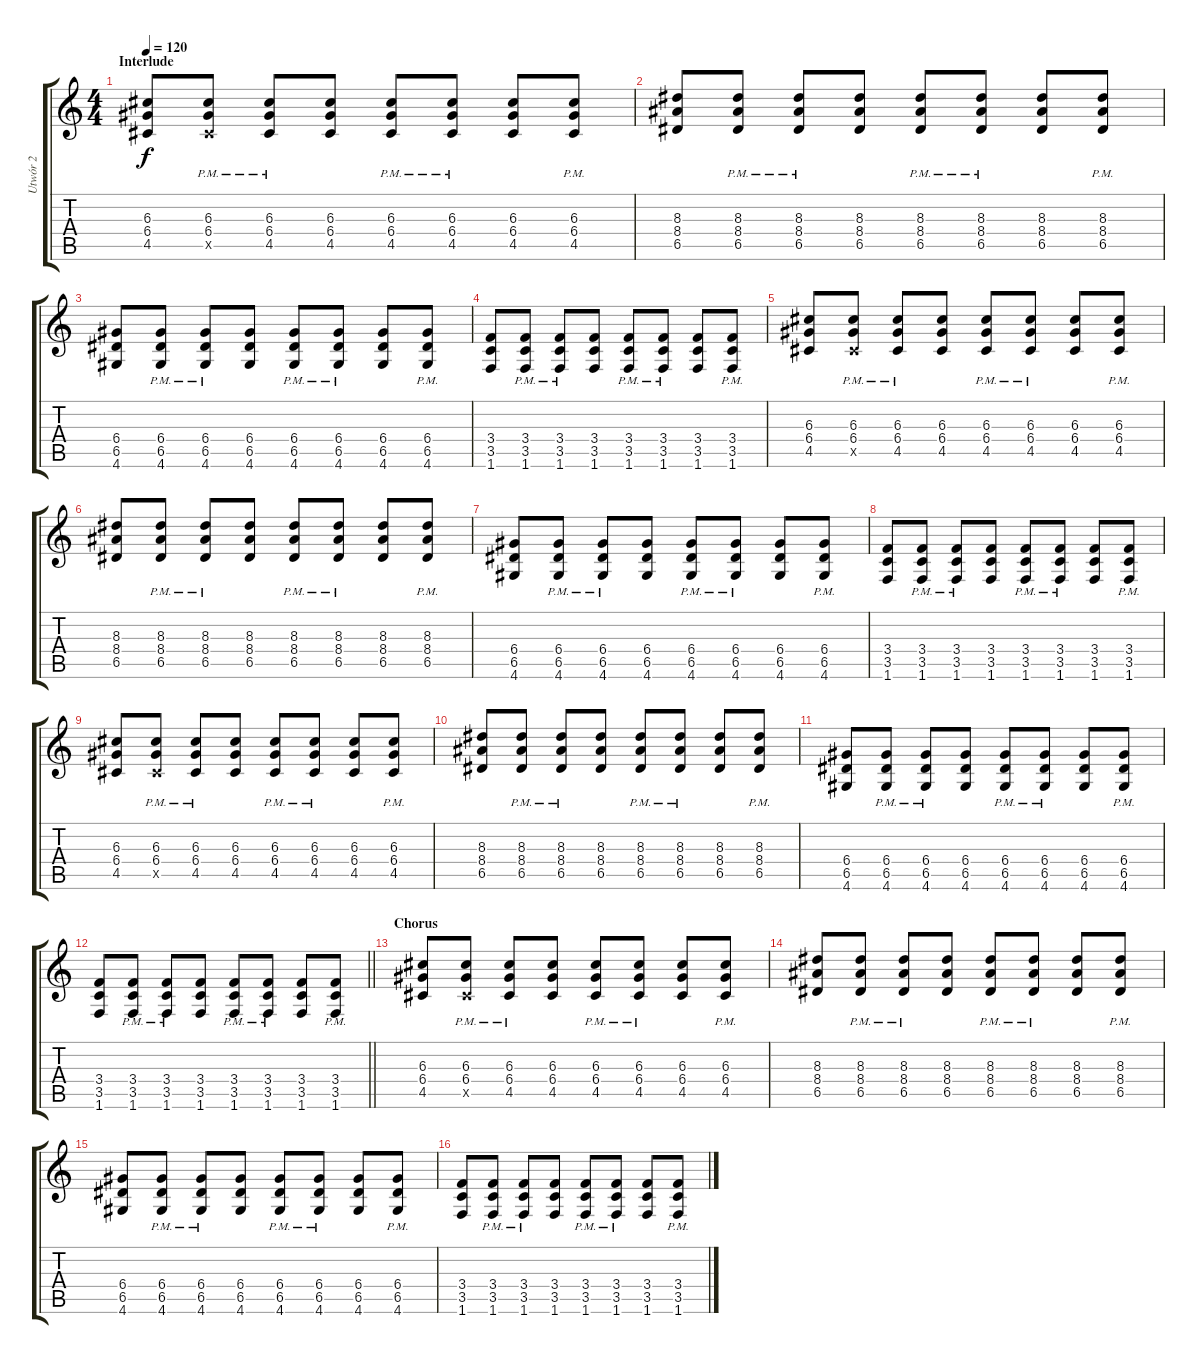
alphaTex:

\track ("Utwór 2" "Utwór 2") {instrument acousticguitarsteel}
\staff {score tabs}
\tuning (E4 B3 G3 D3 A2 E2) {hide}
\ts (4 4)
\section ("" "Interlude")
\tempo 120
\clef g2
\ks c
(6.3 6.4 4.5).8{dy f} (6.3{pm} 6.4{pm} 4.5{pm x}).8 (6.3{pm} 6.4{pm} 4.5{pm}).8 (6.3 6.4 4.5).8 (6.3{pm} 6.4{pm} 4.5{pm}).8 (6.3{pm} 6.4{pm} 4.5{pm}).8 (6.3 6.4 4.5).8 (6.3{pm} 6.4{pm} 4.5{pm}).8 |
(8.3 8.4 6.5).8 (8.3{pm} 8.4{pm} 6.5{pm}).8 (8.3{pm} 8.4{pm} 6.5{pm}).8 (8.3 8.4 6.5).8 (8.3{pm} 8.4{pm} 6.5{pm}).8 (8.3{pm} 8.4{pm} 6.5{pm}).8 (8.3 8.4 6.5).8 (8.3{pm} 8.4{pm} 6.5{pm}).8 |
(6.4 6.5 4.6).8 (6.4{pm} 6.5{pm} 4.6{pm}).8 (6.4{pm} 6.5{pm} 4.6{pm}).8 (6.4 6.5 4.6).8 (6.4{pm} 6.5{pm} 4.6{pm}).8 (6.4{pm} 6.5{pm} 4.6{pm}).8 (6.4 6.5 4.6).8 (6.4{pm} 6.5{pm} 4.6{pm}).8 |
(3.4 3.5 1.6).8 (3.4{pm} 3.5{pm} 1.6{pm}).8 (3.4{pm} 3.5{pm} 1.6{pm}).8 (3.4 3.5 1.6).8 (3.4{pm} 3.5{pm} 1.6{pm}).8 (3.4{pm} 3.5{pm} 1.6{pm}).8 (3.4 3.5 1.6).8 (3.4{pm} 3.5{pm} 1.6{pm}).8 |
(6.3 6.4 4.5).8 (6.3{pm} 6.4{pm} 4.5{pm x}).8 (6.3{pm} 6.4{pm} 4.5{pm}).8 (6.3 6.4 4.5).8 (6.3{pm} 6.4{pm} 4.5{pm}).8 (6.3{pm} 6.4{pm} 4.5{pm}).8 (6.3 6.4 4.5).8 (6.3{pm} 6.4{pm} 4.5{pm}).8 |
(8.3 8.4 6.5).8 (8.3{pm} 8.4{pm} 6.5{pm}).8 (8.3{pm} 8.4{pm} 6.5{pm}).8 (8.3 8.4 6.5).8 (8.3{pm} 8.4{pm} 6.5{pm}).8 (8.3{pm} 8.4{pm} 6.5{pm}).8 (8.3 8.4 6.5).8 (8.3{pm} 8.4{pm} 6.5{pm}).8 |
(6.4 6.5 4.6).8 (6.4{pm} 6.5{pm} 4.6{pm}).8 (6.4{pm} 6.5{pm} 4.6{pm}).8 (6.4 6.5 4.6).8 (6.4{pm} 6.5{pm} 4.6{pm}).8 (6.4{pm} 6.5{pm} 4.6{pm}).8 (6.4 6.5 4.6).8 (6.4{pm} 6.5{pm} 4.6{pm}).8 |
(3.4 3.5 1.6).8 (3.4{pm} 3.5{pm} 1.6{pm}).8 (3.4{pm} 3.5{pm} 1.6{pm}).8 (3.4 3.5 1.6).8 (3.4{pm} 3.5{pm} 1.6{pm}).8 (3.4{pm} 3.5{pm} 1.6{pm}).8 (3.4 3.5 1.6).8 (3.4{pm} 3.5{pm} 1.6{pm}).8 |
(6.3 6.4 4.5).8 (6.3{pm} 6.4{pm} 4.5{pm x}).8 (6.3{pm} 6.4{pm} 4.5{pm}).8 (6.3 6.4 4.5).8 (6.3{pm} 6.4{pm} 4.5{pm}).8 (6.3{pm} 6.4{pm} 4.5{pm}).8 (6.3 6.4 4.5).8 (6.3{pm} 6.4{pm} 4.5{pm}).8 |
(8.3 8.4 6.5).8 (8.3{pm} 8.4{pm} 6.5{pm}).8 (8.3{pm} 8.4{pm} 6.5{pm}).8 (8.3 8.4 6.5).8 (8.3{pm} 8.4{pm} 6.5{pm}).8 (8.3{pm} 8.4{pm} 6.5{pm}).8 (8.3 8.4 6.5).8 (8.3{pm} 8.4{pm} 6.5{pm}).8 |
(6.4 6.5 4.6).8 (6.4{pm} 6.5{pm} 4.6{pm}).8 (6.4{pm} 6.5{pm} 4.6{pm}).8 (6.4 6.5 4.6).8 (6.4{pm} 6.5{pm} 4.6{pm}).8 (6.4{pm} 6.5{pm} 4.6{pm}).8 (6.4 6.5 4.6).8 (6.4{pm} 6.5{pm} 4.6{pm}).8 |
\barLineRight lightlight
(3.4 3.5 1.6).8 (3.4{pm} 3.5{pm} 1.6{pm}).8 (3.4{pm} 3.5{pm} 1.6{pm}).8 (3.4 3.5 1.6).8 (3.4{pm} 3.5{pm} 1.6{pm}).8 (3.4{pm} 3.5{pm} 1.6{pm}).8 (3.4 3.5 1.6).8 (3.4{pm} 3.5{pm} 1.6{pm}).8 |
\section ("" "Chorus")
(6.3 6.4 4.5).8 (6.3{pm} 6.4{pm} 4.5{pm x}).8 (6.3{pm} 6.4{pm} 4.5{pm}).8 (6.3 6.4 4.5).8 (6.3{pm} 6.4{pm} 4.5{pm}).8 (6.3{pm} 6.4{pm} 4.5{pm}).8 (6.3 6.4 4.5).8 (6.3{pm} 6.4{pm} 4.5{pm}).8 |
(8.3 8.4 6.5).8 (8.3{pm} 8.4{pm} 6.5{pm}).8 (8.3{pm} 8.4{pm} 6.5{pm}).8 (8.3 8.4 6.5).8 (8.3{pm} 8.4{pm} 6.5{pm}).8 (8.3{pm} 8.4{pm} 6.5{pm}).8 (8.3 8.4 6.5).8 (8.3{pm} 8.4{pm} 6.5{pm}).8 |
(6.4 6.5 4.6).8 (6.4{pm} 6.5{pm} 4.6{pm}).8 (6.4{pm} 6.5{pm} 4.6{pm}).8 (6.4 6.5 4.6).8 (6.4{pm} 6.5{pm} 4.6{pm}).8 (6.4{pm} 6.5{pm} 4.6{pm}).8 (6.4 6.5 4.6).8 (6.4{pm} 6.5{pm} 4.6{pm}).8 |
(3.4 3.5 1.6).8 (3.4{pm} 3.5{pm} 1.6{pm}).8 (3.4{pm} 3.5{pm} 1.6{pm}).8 (3.4 3.5 1.6).8 (3.4{pm} 3.5{pm} 1.6{pm}).8 (3.4{pm} 3.5{pm} 1.6{pm}).8 (3.4 3.5 1.6).8 (3.4{pm} 3.5{pm} 1.6{pm}).8
